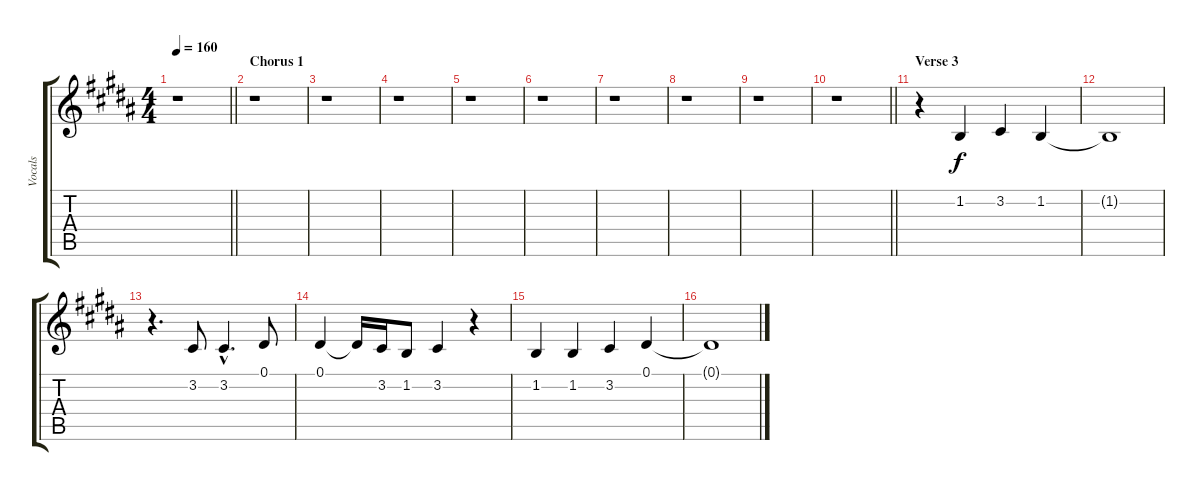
\track ("Vocals" "Vocals") {instrument oboe}
\staff {score tabs}
\tuning (Eb4 Bb3 Gb3 Db3 Ab2 Eb2) {hide}
\ts (4 4)
\tempo 160
\clef g2
\barLineRight lightlight
\ks g#minor
r.1{dy f} |
\section ("" "Chorus 1")
r.1 |
r.1 |
r.1 |
r.1 |
r.1 |
r.1 |
r.1 |
r.1 |
\barLineRight lightlight
r.1 |
\section ("" "Verse 3")
r.4 1.2.4 3.2.4 1.2.4 |
1.2{t}.1 |
r.4{d} 3.2.8 3.2{hac}.4{d} 0.1.8 |
0.1.4 0.1{t}.16 3.2.16 1.2.8 3.2.4 r.4 |
1.2.4 1.2.4 3.2.4 0.1.4 |
0.1{t}.1
